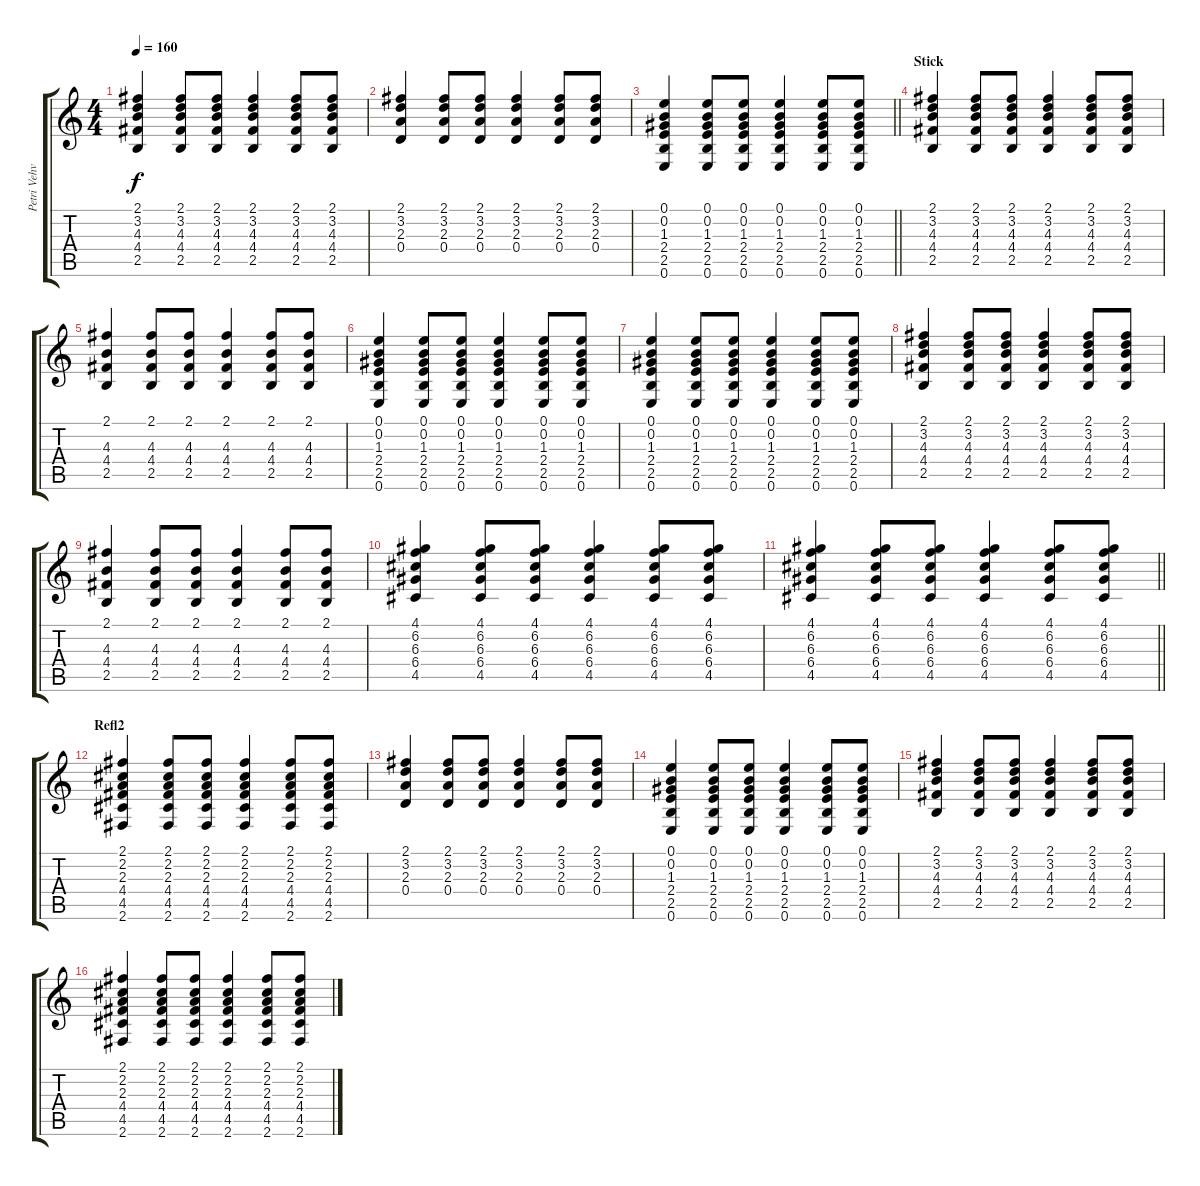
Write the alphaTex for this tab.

\track ("Petri Vehviläinen" "Petri Vehv") {instrument acousticguitarsteel}
\staff {score tabs}
\tuning (E4 B3 G3 D3 A2 E2) {hide}
\ts (4 4)
\tempo 160
\clef g2
\ks c
(2.1 3.2 4.3 4.4 2.5).4{dy f} (2.1 3.2 4.3 4.4 2.5).8 (2.1 3.2 4.3 4.4 2.5).8 (2.1 3.2 4.3 4.4 2.5).4 (2.1 3.2 4.3 4.4 2.5).8 (2.1 3.2 4.3 4.4 2.5).8 |
(2.1 3.2 2.3 0.4).4 (2.1 3.2 2.3 0.4).8 (2.1 3.2 2.3 0.4).8 (2.1 3.2 2.3 0.4).4 (2.1 3.2 2.3 0.4).8 (2.1 3.2 2.3 0.4).8 |
\barLineRight lightlight
(0.1 0.2 1.3 2.4 2.5 0.6).4 (0.1 0.2 1.3 2.4 2.5 0.6).8 (0.1 0.2 1.3 2.4 2.5 0.6).8 (0.1 0.2 1.3 2.4 2.5 0.6).4 (0.1 0.2 1.3 2.4 2.5 0.6).8 (0.1 0.2 1.3 2.4 2.5 0.6).8 |
\section ("" "Stick")
(2.1 3.2 4.3 4.4 2.5).4 (2.1 3.2 4.3 4.4 2.5).8 (2.1 3.2 4.3 4.4 2.5).8 (2.1 3.2 4.3 4.4 2.5).4 (2.1 3.2 4.3 4.4 2.5).8 (2.1 3.2 4.3 4.4 2.5).8 |
(2.1 4.3 4.4 2.5).4 (2.1 4.3 4.4 2.5).8 (2.1 4.3 4.4 2.5).8 (2.1 4.3 4.4 2.5).4 (2.1 4.3 4.4 2.5).8 (2.1 4.3 4.4 2.5).8 |
(0.1 0.2 1.3 2.4 2.5 0.6).4 (0.1 0.2 1.3 2.4 2.5 0.6).8 (0.1 0.2 1.3 2.4 2.5 0.6).8 (0.1 0.2 1.3 2.4 2.5 0.6).4 (0.1 0.2 1.3 2.4 2.5 0.6).8 (0.1 0.2 1.3 2.4 2.5 0.6).8 |
(0.1 0.2 1.3 2.4 2.5 0.6).4 (0.1 0.2 1.3 2.4 2.5 0.6).8 (0.1 0.2 1.3 2.4 2.5 0.6).8 (0.1 0.2 1.3 2.4 2.5 0.6).4 (0.1 0.2 1.3 2.4 2.5 0.6).8 (0.1 0.2 1.3 2.4 2.5 0.6).8 |
(2.1 3.2 4.3 4.4 2.5).4 (2.1 3.2 4.3 4.4 2.5).8 (2.1 3.2 4.3 4.4 2.5).8 (2.1 3.2 4.3 4.4 2.5).4 (2.1 3.2 4.3 4.4 2.5).8 (2.1 3.2 4.3 4.4 2.5).8 |
(2.1 4.3 4.4 2.5).4 (2.1 4.3 4.4 2.5).8 (2.1 4.3 4.4 2.5).8 (2.1 4.3 4.4 2.5).4 (2.1 4.3 4.4 2.5).8 (2.1 4.3 4.4 2.5).8 |
(4.1 6.2 6.3 6.4 4.5).4 (4.1 6.2 6.3 6.4 4.5).8 (4.1 6.2 6.3 6.4 4.5).8 (4.1 6.2 6.3 6.4 4.5).4 (4.1 6.2 6.3 6.4 4.5).8 (4.1 6.2 6.3 6.4 4.5).8 |
\barLineRight lightlight
(4.1 6.2 6.3 6.4 4.5).4 (4.1 6.2 6.3 6.4 4.5).8 (4.1 6.2 6.3 6.4 4.5).8 (4.1 6.2 6.3 6.4 4.5).4 (4.1 6.2 6.3 6.4 4.5).8 (4.1 6.2 6.3 6.4 4.5).8 |
\section ("" "Refl2")
(2.1 2.2 2.3 4.4 4.5 2.6).4 (2.1 2.2 2.3 4.4 4.5 2.6).8 (2.1 2.2 2.3 4.4 4.5 2.6).8 (2.1 2.2 2.3 4.4 4.5 2.6).4 (2.1 2.2 2.3 4.4 4.5 2.6).8 (2.1 2.2 2.3 4.4 4.5 2.6).8 |
(2.1 3.2 2.3 0.4).4 (2.1 3.2 2.3 0.4).8 (2.1 3.2 2.3 0.4).8 (2.1 3.2 2.3 0.4).4 (2.1 3.2 2.3 0.4).8 (2.1 3.2 2.3 0.4).8 |
(0.1 0.2 1.3 2.4 2.5 0.6).4 (0.1 0.2 1.3 2.4 2.5 0.6).8 (0.1 0.2 1.3 2.4 2.5 0.6).8 (0.1 0.2 1.3 2.4 2.5 0.6).4 (0.1 0.2 1.3 2.4 2.5 0.6).8 (0.1 0.2 1.3 2.4 2.5 0.6).8 |
(2.1 3.2 4.3 4.4 2.5).4 (2.1 3.2 4.3 4.4 2.5).8 (2.1 3.2 4.3 4.4 2.5).8 (2.1 3.2 4.3 4.4 2.5).4 (2.1 3.2 4.3 4.4 2.5).8 (2.1 3.2 4.3 4.4 2.5).8 |
(2.1 2.2 2.3 4.4 4.5 2.6).4 (2.1 2.2 2.3 4.4 4.5 2.6).8 (2.1 2.2 2.3 4.4 4.5 2.6).8 (2.1 2.2 2.3 4.4 4.5 2.6).4 (2.1 2.2 2.3 4.4 4.5 2.6).8 (2.1 2.2 2.3 4.4 4.5 2.6).8
